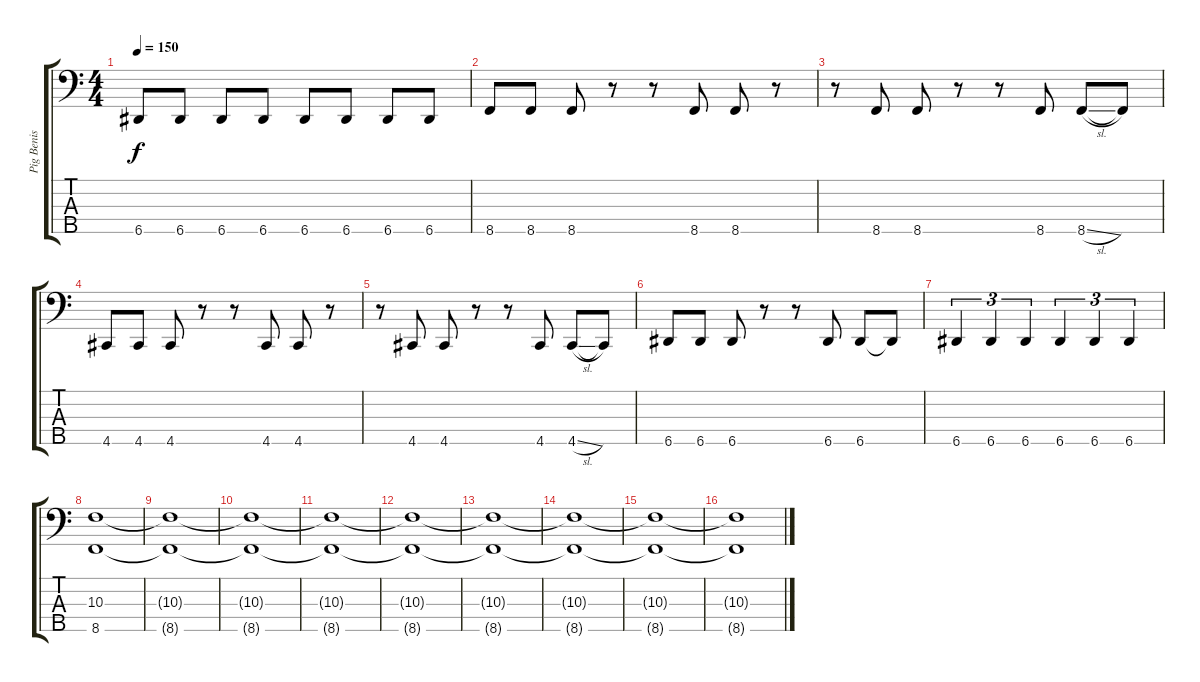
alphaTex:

\track ("Pig Benis" "Pig Benis") {instrument electricbassfinger}
\staff {score tabs}
\tuning (F2 C2 G1 D1 A0) {hide}
\ts (4 4)
\tempo 150
\clef f4
\ks c
6.5.8{dy f} 6.5.8 6.5.8 6.5.8 6.5.8 6.5.8 6.5.8 6.5.8 |
8.5.8 8.5.8 8.5.8 r.8 r.8 8.5.8 8.5.8 r.8 |
r.8 8.5.8 8.5.8 r.8 r.8 8.5.8 8.5{sl}.8 8.5{t}.8 |
4.5.8 4.5.8 4.5.8 r.8 r.8 4.5.8 4.5.8 r.8 |
r.8 4.5.8 4.5.8 r.8 r.8 4.5.8 4.5{sl}.8 4.5{t}.8 |
6.5.8 6.5.8 6.5.8 r.8 r.8 6.5.8 6.5.8 6.5{t}.8 |
6.5.4{tu (3 2)} 6.5.4{tu (3 2)} 6.5.4{tu (3 2)} 6.5.4{tu (3 2)} 6.5.4{tu (3 2)} 6.5.4{tu (3 2)} |
(10.3 8.5).1 |
(10.3{t} 8.5{t}).1 |
(10.3{t} 8.5{t}).1 |
(10.3{t} 8.5{t}).1 |
(10.3{t} 8.5{t}).1 |
(10.3{t} 8.5{t}).1 |
(10.3{t} 8.5{t}).1 |
(10.3{t} 8.5{t}).1 |
(10.3{t} 8.5{t}).1
